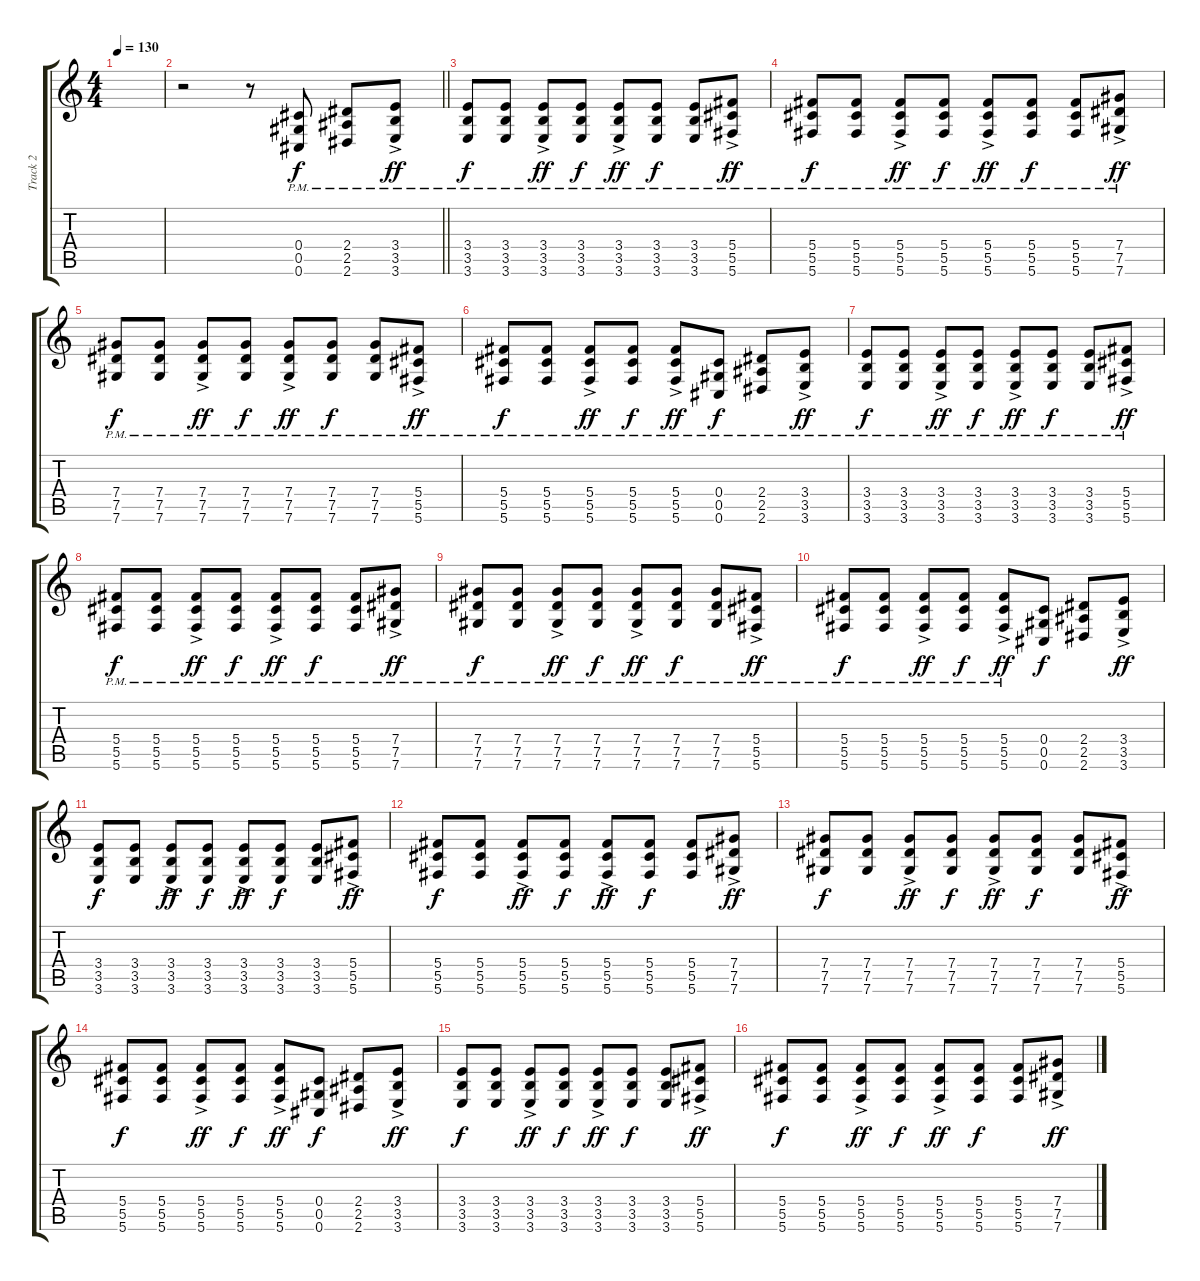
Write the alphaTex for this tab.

\track ("Track 2" "Track 2") {instrument acousticguitarsteel}
\staff {score tabs}
\tuning (Eb4 Bb3 Gb3 Db3 Ab2 Db2) {hide}
\ts (4 4)
\tempo 130
\clef g2
\ks c
|
\barLineRight lightlight
r.2 r.8 (0.4{pm} 0.5{pm} 0.6{pm}).8 (2.4{pm} 2.5{pm} 2.6{pm}).8 (3.4{ac pm} 3.5{pm} 3.6{pm}).8{dy ff} |
(3.4{pm} 3.5{pm} 3.6{pm}).8{dy f} (3.4{pm} 3.5{pm} 3.6{pm}).8 (3.4{ac pm} 3.5{pm} 3.6{pm}).8{dy ff} (3.4{pm} 3.5{pm} 3.6{pm}).8{dy f} (3.4{ac pm} 3.5{pm} 3.6{pm}).8{dy ff} (3.4{pm} 3.5{pm} 3.6{pm}).8{dy f} (3.4{pm} 3.5{pm} 3.6{pm}).8 (5.4{ac pm} 5.5{pm} 5.6{pm}).8{dy ff} |
(5.4{pm} 5.5{pm} 5.6{pm}).8{dy f} (5.4{pm} 5.5{pm} 5.6{pm}).8 (5.4{ac pm} 5.5{pm} 5.6{pm}).8{dy ff} (5.4{pm} 5.5{pm} 5.6{pm}).8{dy f} (5.4{ac pm} 5.5{pm} 5.6{pm}).8{dy ff} (5.4{pm} 5.5{pm} 5.6{pm}).8{dy f} (5.4{pm} 5.5{pm} 5.6{pm}).8 (7.4{ac pm} 7.5{pm} 7.6{pm}).8{dy ff} |
(7.4{pm} 7.5{pm} 7.6{pm}).8{dy f} (7.4{pm} 7.5{pm} 7.6{pm}).8 (7.4{ac pm} 7.5{pm} 7.6{pm}).8{dy ff} (7.4{pm} 7.5{pm} 7.6{pm}).8{dy f} (7.4{ac pm} 7.5{pm} 7.6{pm}).8{dy ff} (7.4{pm} 7.5{pm} 7.6{pm}).8{dy f} (7.4{pm} 7.5{pm} 7.6{pm}).8 (5.4{ac pm} 5.5{pm} 5.6{pm}).8{dy ff} |
(5.4{pm} 5.5{pm} 5.6{pm}).8{dy f} (5.4{pm} 5.5{pm} 5.6{pm}).8 (5.4{pm} 5.5{pm} 5.6{ac pm}).8{dy ff} (5.4{pm} 5.5{pm} 5.6{pm}).8{dy f} (5.4{ac pm} 5.5{pm} 5.6{pm}).8{dy ff} (0.4{pm} 0.5{pm} 0.6{pm}).8{dy f} (2.4{pm} 2.5{pm} 2.6{pm}).8 (3.4{ac pm} 3.5{pm} 3.6{pm}).8{dy ff} |
(3.4{pm} 3.5{pm} 3.6{pm}).8{dy f} (3.4{pm} 3.5{pm} 3.6{pm}).8 (3.4{ac pm} 3.5{pm} 3.6{pm}).8{dy ff} (3.4{pm} 3.5{pm} 3.6{pm}).8{dy f} (3.4{ac pm} 3.5{pm} 3.6{pm}).8{dy ff} (3.4{pm} 3.5{pm} 3.6{pm}).8{dy f} (3.4{pm} 3.5{pm} 3.6{pm}).8 (5.4{ac pm} 5.5{pm} 5.6{pm}).8{dy ff} |
(5.4{pm} 5.5{pm} 5.6{pm}).8{dy f} (5.4{pm} 5.5{pm} 5.6{pm}).8 (5.4{ac pm} 5.5{pm} 5.6{pm}).8{dy ff} (5.4{pm} 5.5{pm} 5.6{pm}).8{dy f} (5.4{ac pm} 5.5{pm} 5.6{pm}).8{dy ff} (5.4{pm} 5.5{pm} 5.6{pm}).8{dy f} (5.4{pm} 5.5{pm} 5.6{pm}).8 (7.4{ac pm} 7.5{pm} 7.6{pm}).8{dy ff} |
(7.4{pm} 7.5{pm} 7.6{pm}).8{dy f} (7.4{pm} 7.5{pm} 7.6{pm}).8 (7.4{ac pm} 7.5{pm} 7.6{pm}).8{dy ff} (7.4{pm} 7.5{pm} 7.6{pm}).8{dy f} (7.4{ac pm} 7.5{pm} 7.6{pm}).8{dy ff} (7.4{pm} 7.5{pm} 7.6{pm}).8{dy f} (7.4{pm} 7.5{pm} 7.6{pm}).8 (5.4{ac pm} 5.5{pm} 5.6{pm}).8{dy ff} |
(5.4{pm} 5.5{pm} 5.6{pm}).8{dy f} (5.4{pm} 5.5{pm} 5.6{pm}).8 (5.4{ac pm} 5.5{pm} 5.6{pm}).8{dy ff} (5.4{pm} 5.5{pm} 5.6{pm}).8{dy f} (5.4{ac pm} 5.5{pm} 5.6{pm}).8{dy ff} (0.4 0.5 0.6).8{dy f} (2.4 2.5 2.6).8 (3.4 3.5 3.6{ac}).8{dy ff} |
(3.4 3.5 3.6).8{dy f} (3.4 3.5 3.6).8 (3.4{ac} 3.5 3.6).8{dy ff} (3.4 3.5 3.6).8{dy f} (3.4{ac} 3.5 3.6).8{dy ff} (3.4 3.5 3.6).8{dy f} (3.4 3.5 3.6).8 (5.4{ac} 5.5 5.6).8{dy ff} |
(5.4 5.5 5.6).8{dy f} (5.4 5.5 5.6).8 (5.4{ac} 5.5 5.6).8{dy ff} (5.4 5.5 5.6).8{dy f} (5.4{ac} 5.5 5.6).8{dy ff} (5.4 5.5 5.6).8{dy f} (5.4 5.5 5.6).8 (7.4{ac} 7.5 7.6).8{dy ff} |
(7.4 7.5 7.6).8{dy f} (7.4 7.5 7.6).8 (7.4{ac} 7.5 7.6).8{dy ff} (7.4 7.5 7.6).8{dy f} (7.4{ac} 7.5 7.6).8{dy ff} (7.4 7.5 7.6).8{dy f} (7.4 7.5 7.6).8 (5.4{ac} 5.5 5.6).8{dy ff} |
(5.4 5.5 5.6).8{dy f} (5.4 5.5 5.6).8 (5.4 5.5 5.6{ac}).8{dy ff} (5.4 5.5 5.6).8{dy f} (5.4{ac} 5.5 5.6).8{dy ff} (0.4 0.5 0.6).8{dy f} (2.4 2.5 2.6).8 (3.4{ac} 3.5 3.6).8{dy ff} |
(3.4 3.5 3.6).8{dy f} (3.4 3.5 3.6).8 (3.4{ac} 3.5 3.6).8{dy ff} (3.4 3.5 3.6).8{dy f} (3.4{ac} 3.5 3.6).8{dy ff} (3.4 3.5 3.6).8{dy f} (3.4 3.5 3.6).8 (5.4{ac} 5.5 5.6).8{dy ff} |
(5.4 5.5 5.6).8{dy f} (5.4 5.5 5.6).8 (5.4{ac} 5.5 5.6).8{dy ff} (5.4 5.5 5.6).8{dy f} (5.4{ac} 5.5 5.6).8{dy ff} (5.4 5.5 5.6).8{dy f} (5.4 5.5 5.6).8 (7.4{ac} 7.5 7.6).8{dy ff}
